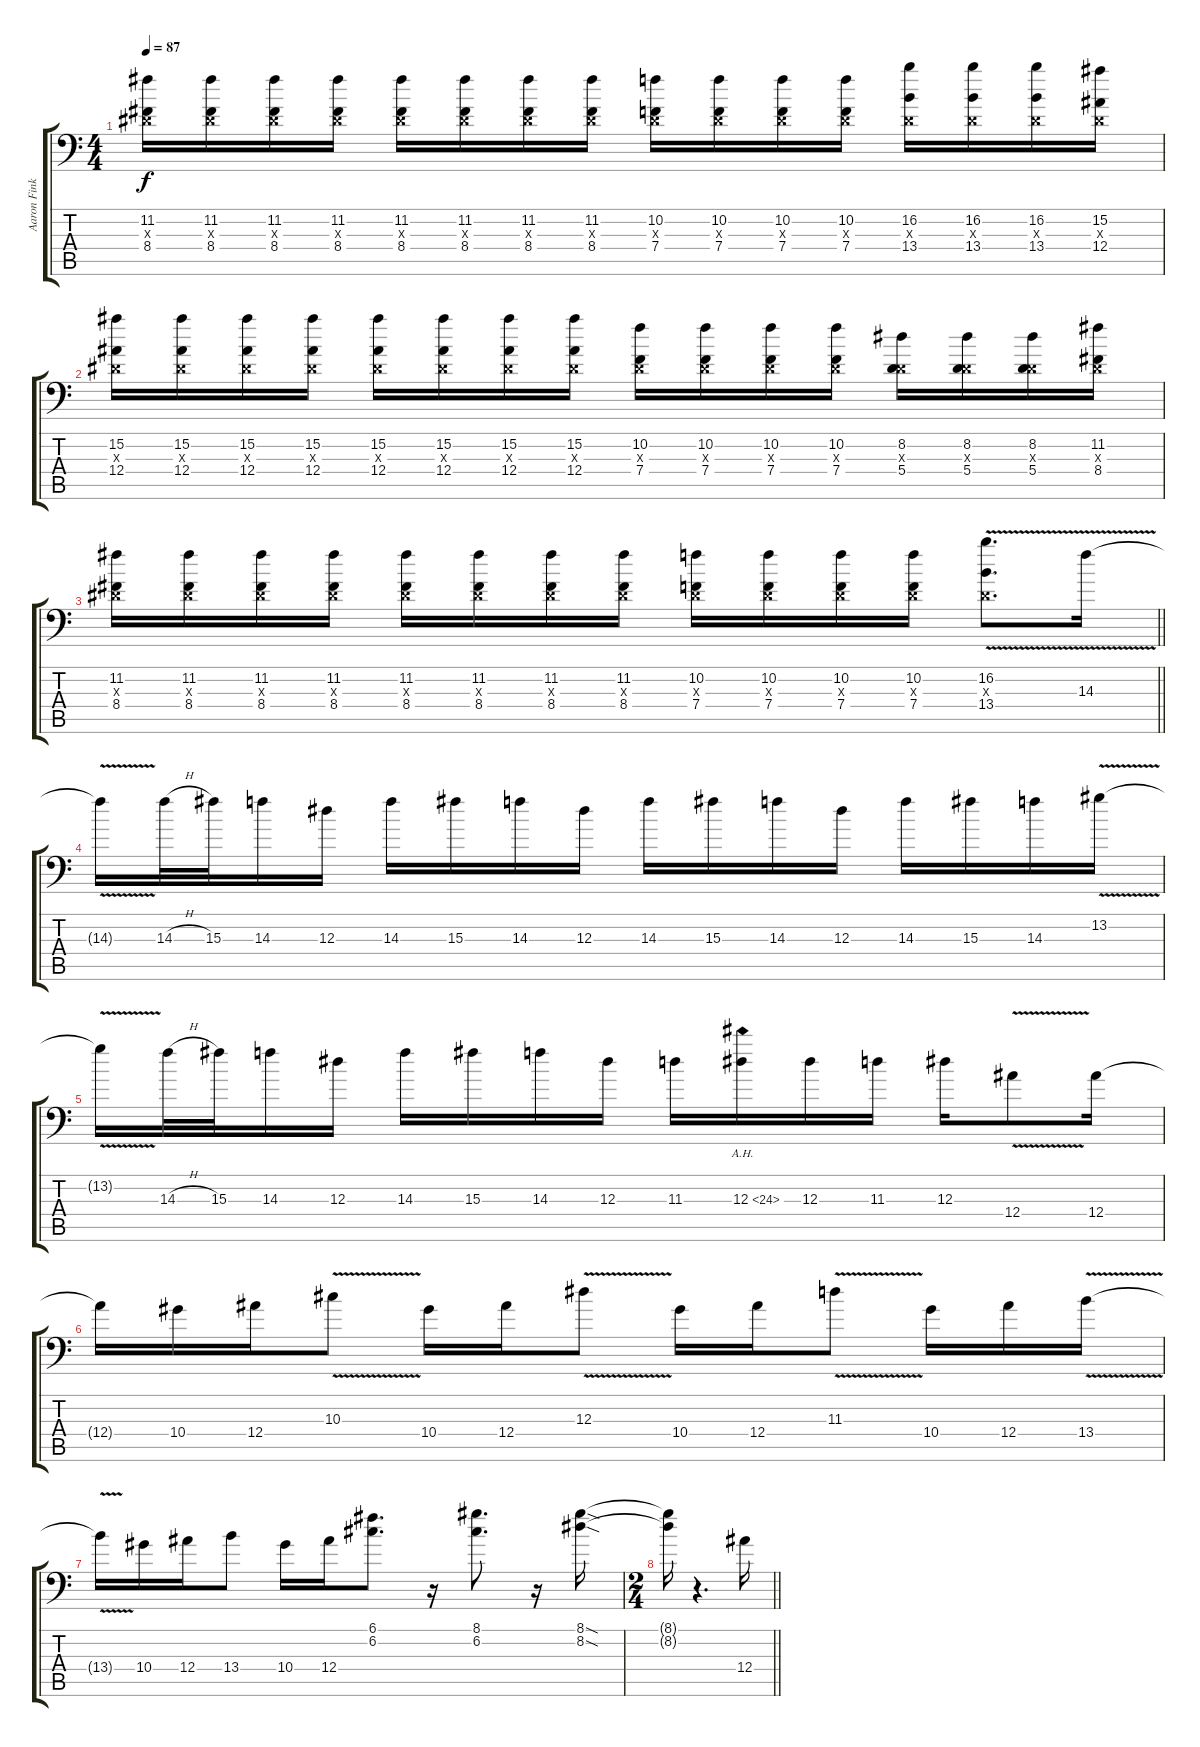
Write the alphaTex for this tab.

\track ("Aaron Fink" "Aaron Fink") {instrument distortionguitar}
\staff {score tabs}
\tuning (C4 G3 Eb3 Bb2 F2 Bb1) {hide}
\ts (4 4)
\tempo 87
\clef f4
\ks c
(11.2 0.3{x} 8.4).16{dy f} (11.2 0.3{x} 8.4).16 (11.2 0.3{x} 8.4).16 (11.2 0.3{x} 8.4).16 (11.2 0.3{x} 8.4).16 (11.2 0.3{x} 8.4).16 (11.2 0.3{x} 8.4).16 (11.2 0.3{x} 8.4).16 (10.2 0.3{x} 7.4).16 (10.2 0.3{x} 7.4).16 (10.2 0.3{x} 7.4).16 (10.2 0.3{x} 7.4).16 (16.2 0.3{x} 13.4).16 (16.2 0.3{x} 13.4).16 (16.2 0.3{x} 13.4).16 (15.2 0.3{x} 12.4).16 |
(15.2 0.3{x} 12.4).16 (15.2 0.3{x} 12.4).16 (15.2 0.3{x} 12.4).16 (15.2 0.3{x} 12.4).16 (15.2 0.3{x} 12.4).16 (15.2 0.3{x} 12.4).16 (15.2 0.3{x} 12.4).16 (15.2 0.3{x} 12.4).16 (10.2 0.3{x} 7.4).16 (10.2 0.3{x} 7.4).16 (10.2 0.3{x} 7.4).16 (10.2 0.3{x} 7.4).16 (8.2 0.3{x} 5.4).16 (8.2 0.3{x} 5.4).16 (8.2 0.3{x} 5.4).16 (11.2 0.3{x} 8.4).16 |
\barLineRight lightlight
(11.2 0.3{x} 8.4).16 (11.2 0.3{x} 8.4).16 (11.2 0.3{x} 8.4).16 (11.2 0.3{x} 8.4).16 (11.2 0.3{x} 8.4).16 (11.2 0.3{x} 8.4).16 (11.2 0.3{x} 8.4).16 (11.2 0.3{x} 8.4).16 (10.2 0.3{x} 7.4).16 (10.2 0.3{x} 7.4).16 (10.2 0.3{x} 7.4).16 (10.2 0.3{x} 7.4).16 (16.2{v} 0.3{x} 13.4{v}).8{d} 14.3{v}.16 |
14.3{t}.16 14.3{h}.32 15.3.32 14.3.16 12.3.16 14.3.16 15.3.16 14.3.16 12.3.16 14.3.16 15.3.16 14.3.16 12.3.16 14.3.16 15.3.16 14.3.16 13.2{v}.16 |
13.2{t}.16 14.3{h}.32 15.3.32 14.3.16 12.3.16 14.3.16 15.3.16 14.3.16 12.3.16 11.3.16 12.3{ah 12}.16 12.3.16 11.3.16 12.3.16 12.4{v}.8 12.4.16 |
12.4{t}.16 10.4.16 12.4.16 10.3{v}.8 10.4.16 12.4.16 12.3{v}.8 10.4.16 12.4.16 11.3{v}.8 10.4.16 12.4.16 13.4{v}.16 |
13.4{t}.16 10.4.16 12.4.16 13.4.8 10.4.16 12.4.16 (6.1 6.2).8{d} r.16 (8.1 6.2).8{d} r.16 (8.1{sod} 8.2{sod}).16 |
\ts (2 4)
\barLineRight lightlight
(8.1{t} 8.2{t}).16 r.4{d} 12.4.16
